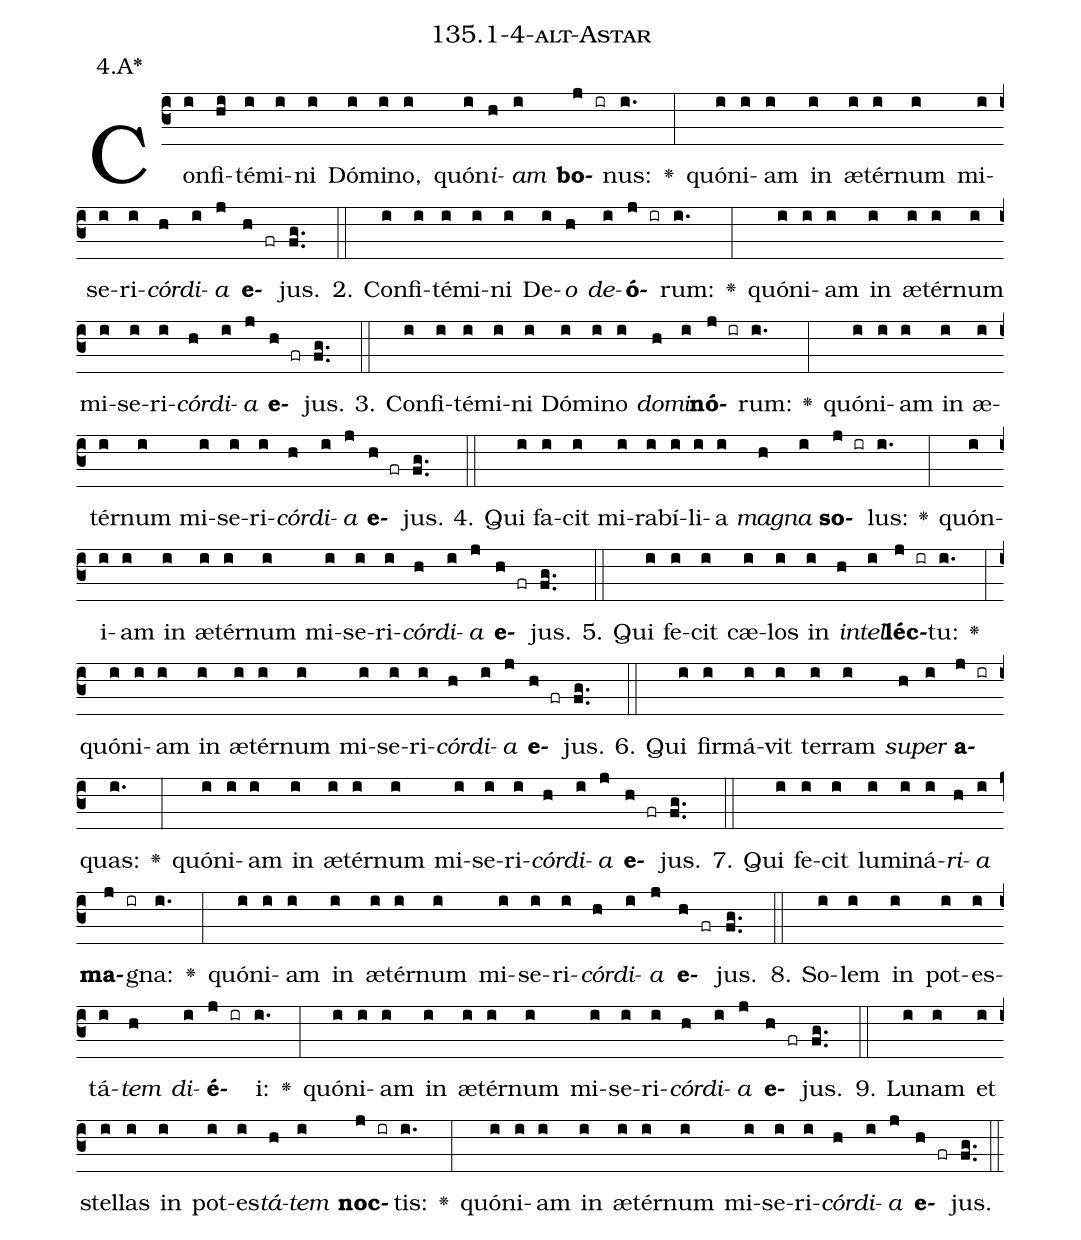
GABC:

name: 135.1-4-alt-Astar;
annotation: 4.A*;
%%
(c3)Con(i)fi(hi)té(i)mi(i)ni(i) Dó(i)mi(i)no,(i) quón(i)<i>i</i>(h)<i>am</i>(i) <b>bo</b>(j ir)nus:(i.) <v>\greheightstar</v>(:) quón(i)i(i)am(i) in(i) æ(i)tér(i)num(i) mi(i)se(i)ri(i)<i>cór</i>(h)<i>di</i>(i)<i>a</i>(j) <b>e</b>(h fr)jus.(fg..) (::)
2. Con(i)fi(i)té(i)mi(i)ni(i) De(i)<i>o</i>(h) <i>de</i>(i)<b>ó</b>(j ir)rum:(i.) <v>\greheightstar</v>(:) quón(i)i(i)am(i) in(i) æ(i)tér(i)num(i) mi(i)se(i)ri(i)<i>cór</i>(h)<i>di</i>(i)<i>a</i>(j) <b>e</b>(h fr)jus.(fg..) (::)
3. Con(i)fi(i)té(i)mi(i)ni(i) Dó(i)mi(i)no(i) <i>do</i>(h)<i>mi</i>(i)<b>nó</b>(j ir)rum:(i.) <v>\greheightstar</v>(:) quón(i)i(i)am(i) in(i) æ(i)tér(i)num(i) mi(i)se(i)ri(i)<i>cór</i>(h)<i>di</i>(i)<i>a</i>(j) <b>e</b>(h fr)jus.(fg..) (::)
4. Qui(i) fa(i)cit(i) mi(i)ra(i)bí(i)li(i)a(i) <i>ma</i>(h)<i>gna</i>(i) <b>so</b>(j ir)lus:(i.) <v>\greheightstar</v>(:) quón(i)i(i)am(i) in(i) æ(i)tér(i)num(i) mi(i)se(i)ri(i)<i>cór</i>(h)<i>di</i>(i)<i>a</i>(j) <b>e</b>(h fr)jus.(fg..) (::)
5. Qui(i) fe(i)cit(i) cæ(i)los(i) in(i) <i>in</i>(h)<i>tel</i>(i)<b>léc</b>(j ir)tu:(i.) <v>\greheightstar</v>(:) quón(i)i(i)am(i) in(i) æ(i)tér(i)num(i) mi(i)se(i)ri(i)<i>cór</i>(h)<i>di</i>(i)<i>a</i>(j) <b>e</b>(h fr)jus.(fg..) (::)
6. Qui(i) fir(i)má(i)vit(i) ter(i)ram(i) <i>su</i>(h)<i>per</i>(i) <b>a</b>(j ir)quas:(i.) <v>\greheightstar</v>(:) quón(i)i(i)am(i) in(i) æ(i)tér(i)num(i) mi(i)se(i)ri(i)<i>cór</i>(h)<i>di</i>(i)<i>a</i>(j) <b>e</b>(h fr)jus.(fg..) (::)
7. Qui(i) fe(i)cit(i) lu(i)mi(i)ná(i)<i>ri</i>(h)<i>a</i>(i) <b>ma</b>(j ir)gna:(i.) <v>\greheightstar</v>(:) quón(i)i(i)am(i) in(i) æ(i)tér(i)num(i) mi(i)se(i)ri(i)<i>cór</i>(h)<i>di</i>(i)<i>a</i>(j) <b>e</b>(h fr)jus.(fg..) (::)
8. So(i)lem(i) in(i) pot(i)es(i)tá(i)<i>tem</i>(h) <i>di</i>(i)<b>é</b>(j ir)i:(i.) <v>\greheightstar</v>(:) quón(i)i(i)am(i) in(i) æ(i)tér(i)num(i) mi(i)se(i)ri(i)<i>cór</i>(h)<i>di</i>(i)<i>a</i>(j) <b>e</b>(h fr)jus.(fg..) (::)
9. Lu(i)nam(i) et(i) stel(i)las(i) in(i) pot(i)es(i)<i>tá</i>(h)<i>tem</i>(i) <b>noc</b>(j ir)tis:(i.) <v>\greheightstar</v>(:) quón(i)i(i)am(i) in(i) æ(i)tér(i)num(i) mi(i)se(i)ri(i)<i>cór</i>(h)<i>di</i>(i)<i>a</i>(j) <b>e</b>(h fr)jus.(fg..) (::)
